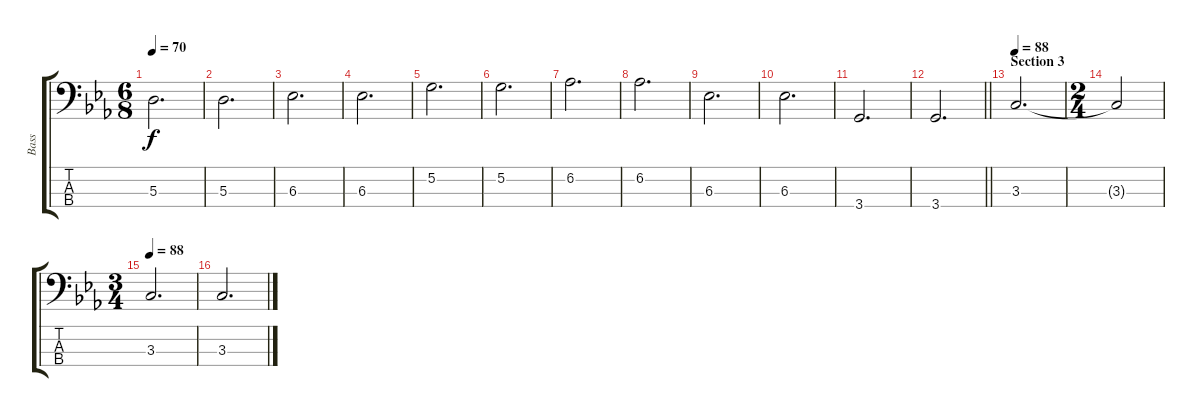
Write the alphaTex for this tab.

\track ("Bass" "Bass") {instrument electricbassfinger}
\staff {score tabs}
\tuning (G2 D2 A1 E1) {hide}
\ts (6 8)
\tempo 70
\clef f4
\ks cminor
5.3.2{d dy f} |
5.3.2{d} |
6.3.2{d} |
6.3.2{d} |
5.2.2{d} |
5.2.2{d} |
6.2.2{d} |
6.2.2{d} |
6.3.2{d} |
6.3.2{d} |
3.4.2{d} |
\barLineRight lightlight
3.4.2{d} |
\section ("" "Section 3")
\tempo 88
3.3.2{d} |
\ts (2 4)
3.3{t}.2 |
\ts (3 4)
\tempo 88
3.3.2{d} |
3.3.2{d}
